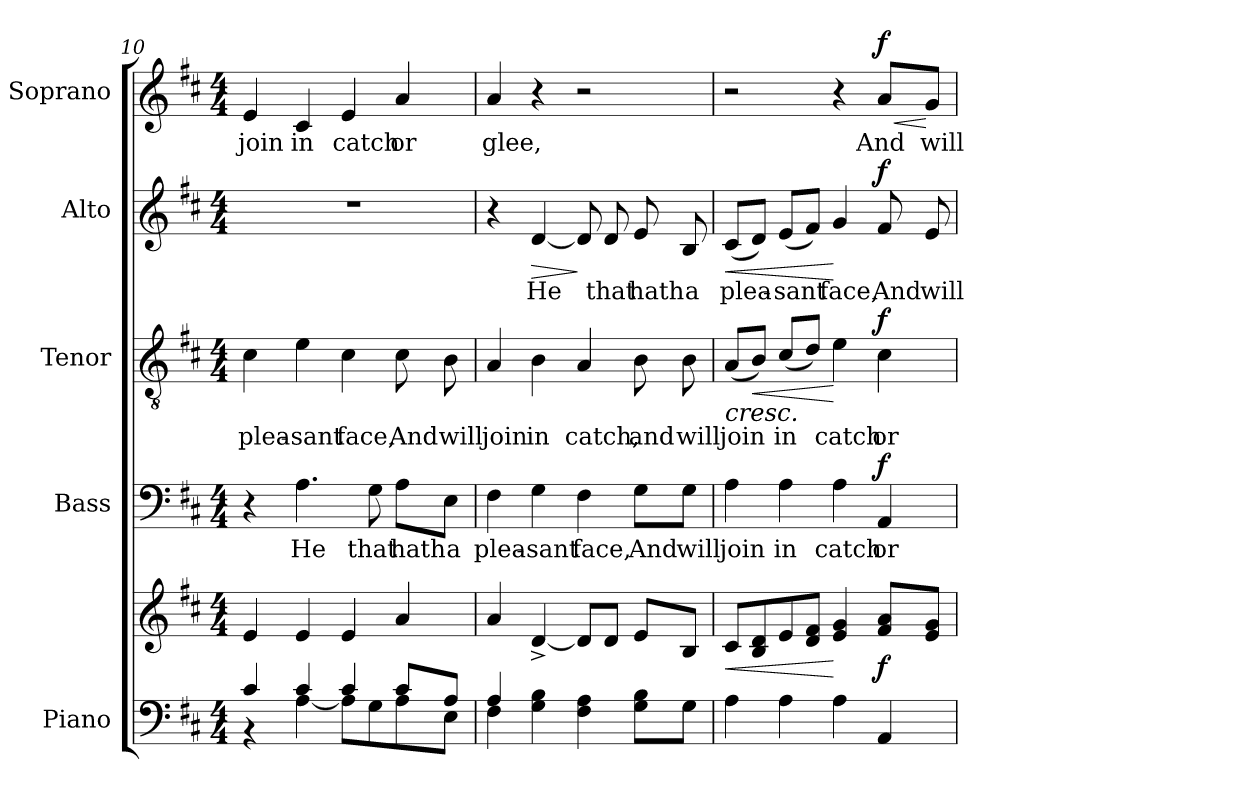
**kern	**kern	**dynam	**kern	**text	**dynam	**kern	**text	**dynam	**kern	**text	**dynam	**kern	**text	**dynam
*part5	*part5	*part5	*part4	*part4	*part4	*part3	*part3	*part3	*part2	*part2	*part2	*part1	*part1	*part1
*staff6	*staff5	*staff5/6	*staff4	*staff4	*staff4	*staff3	*staff3	*staff3	*staff2	*staff2	*staff2	*staff1	*staff1	*staff1
*I"Piano	*	*	*I"Bass	*	*	*I"Tenor	*	*	*I"Alto	*	*	*I"Soprano	*	*
*I'Pno.	*	*	*I'B.	*	*	*I'T.	*	*	*I'A.	*	*	*I'S.	*	*
*clefF4	*clefG2	*	*clefF4	*	*	*clefGv2	*	*	*clefG2	*	*	*clefG2	*	*
*	*	*	*	*	*	*ITrd7c12	*	*	*	*	*	*	*	*
*k[f#c#]	*k[f#c#]	*	*k[f#c#]	*	*	*k[f#c#]	*	*	*k[f#c#]	*	*	*k[f#c#]	*	*
*D:	*D:	*	*D:	*	*	*D:	*	*	*D:	*	*	*D:	*	*
*M4/4	*M4/4	*	*M4/4	*	*	*M4/4	*	*	*M4/4	*	*	*M4/4	*	*
=10	=10	=10	=10	=10	=10	=10	=10	=10	=10	=10	=10	=10	=10	=10
*^	*	*	*	*	*	*	*	*	*	*	*	*	*	*
!	!	!	!	!	!	!	!	!LO:LY:b:color=#000000	!	!	!	!	!	!	!
!	!	!	!	!	!	!	!	!	!	!	!	!	!	!LO:LY:b:color=#000000	!
4c#i/	4r	4ei/	.	4r	.	.	4C#i\	plea-	.	1r	.	.	4ei/	join	.
!	!	!	!	!	!LO:LY:b:color=#000000	!	!	!	!	!	!	!	!	!	!
!	!	!	!	!	!	!	!	!LO:LY:b:color=#000000	!	!	!	!	!	!	!
!	!	!	!	!	!	!	!	!	!	!	!	!	!	!LO:LY:b:color=#000000	!
4c#i/	[4Ai\	4ei/	.	4.Ai\	He	.	4Ei\	-sant	.	.	.	.	4c#i/	in	.
!	!	!	!	!	!	!	!	!LO:LY:b:color=#000000	!	!	!	!	!	!	!
!	!	!	!	!	!	!	!	!	!	!	!	!	!	!LO:LY:b:color=#000000	!
4c#i/	8Ai\L]	4ei/	.	.	.	.	4C#i\	face,	.	.	.	.	4ei/	catch	.
!	!	!	!	!	!LO:LY:b:color=#000000	!	!	!	!	!	!	!	!	!	!
.	8Gi\	.	.	8Gi\	that	.	.	.	.	.	.	.	.	.	.
!	!	!	!	!	!LO:LY:b:color=#000000	!	!	!	!	!	!	!	!	!	!
!	!	!	!	!	!	!	!	!LO:LY:b:color=#000000	!	!	!	!	!	!	!
!	!	!	!	!	!	!	!	!	!	!	!	!	!	!LO:LY:b:color=#000000	!
8c#i/L	8Ai\	4ai/	.	8Ai\L	hath	.	8C#i\	And	.	.	.	.	4ai/	or	.
!	!	!	!	!	!LO:LY:b:color=#000000	!	!	!	!	!	!	!	!	!	!
!	!	!	!	!	!	!	!	!LO:LY:b:color=#000000	!	!	!	!	!	!	!
8Ai/J	8Ei\J	.	.	8Ei\J	a	.	8BBi\	will	.	.	.	.	.	.	.
=11	=11	=11	=11	=11	=11	=11	=11	=11	=11	=11	=11	=11	=11	=11	=11
!	!	!	!	!	!LO:LY:b:color=#000000	!	!	!	!	!	!	!	!	!	!
!	!	!	!	!	!	!	!	!LO:LY:b:color=#000000	!	!	!	!	!	!	!
!	!	!	!	!	!	!	!	!	!	!	!	!	!	!LO:LY:b:color=#000000	!
4Ai/	4F#i\	4ai/	.	4F#i\	plea-	.	4AAi/	join	.	4r	.	.	4ai/	glee,	.
!	!	!	!	!	!LO:LY:b:color=#000000	!	!	!	!	!	!	!	!	!	!
!	!	!	!	!	!	!	!	!LO:LY:b:color=#000000	!	!	!	!	!	!	!
!	!	!	!	!	!	!	!	!	!	!	!LO:LY:b:color=#000000	!LO:HP:b	!	!	!
4Gi\ 4Bi	2.ryy	[4d^i/	.	4Gi\	-sant	.	4BBi\	in	.	[4di/	He	>	4r	.	.
!	!	!	!	!	!LO:LY:b:color=#000000	!	!	!	!	!	!	!	!	!	!
!	!	!	!	!	!	!	!	!LO:LY:b:color=#000000	!	!	!	!	!	!	!
4F#i\ 4Ai	.	8di/L]	.	4F#i\	face,	.	4AAi/	catch,	.	8di/]	.	]	2r	.	.
!	!	!	!	!	!	!	!	!	!	!	!LO:LY:b:color=#000000	!	!	!	!
.	.	8di/J	.	.	.	.	.	.	.	8di/	that	.	.	.	.
!	!	!	!	!	!LO:LY:b:color=#000000	!	!	!	!	!	!	!	!	!	!
!	!	!	!	!	!	!	!	!LO:LY:b:color=#000000	!	!	!	!	!	!	!
!	!	!	!	!	!	!	!	!	!	!	!LO:LY:b:color=#000000	!	!	!	!
8Gi\ 8BiL	.	8ei/L	.	8Gi\L	And	.	8BBi\	and	.	8ei/	hath	.	.	.	.
!	!	!	!	!	!LO:LY:b:color=#000000	!	!	!	!	!	!	!	!	!	!
!	!	!	!	!	!	!	!	!LO:LY:b:color=#000000	!	!	!	!	!	!	!
!	!	!	!	!	!	!	!	!	!	!	!LO:LY:b:color=#000000	!	!	!	!
8Gi\J	.	8Bi/J	.	8Gi\J	will	.	8BBi\	will	.	8Bi/	a	.	.	.	.
*v	*v	*	*	*	*	*	*	*	*	*	*	*	*	*	*
=12	=12	=12	=12	=12	=12	=12	=12	=12	=12	=12	=12	=12	=12	=12
!	!	!LO:HP:b	!	!	!	!	!	!	!	!	!	!	!	!
!	!	!	!	!LO:LY:b:color=#000000	!	!	!	!	!	!	!	!	!	!
!	!	!	!	!	!	!	!LO:LY:b:color=#000000	!LO:HP:b	!	!	!	!	!	!
!	!	!	!	!	!	!	!	!	!	!LO:LY:b:color=#000000	!LO:HP:b	!	!	!
4Ai\	8c#i/L	<	4Ai\	join	.	(8AAi/L	join	<	(8c#i/L	plea-	<	2r	.	.
!	!	!	!	!	!	!	!	!LO:HP:b	!	!	!	!	!	!
.	8Bi/ 8di	.	.	.	.	8BBi/J)	.	<	8di/J)	.	.	.	.	.
!	!	!	!	!LO:LY:b:color=#000000	!	!	!	!	!	!	!	!	!	!
!	!	!	!	!	!	!	!LO:LY:b:color=#000000	!	!	!	!	!	!	!
!	!	!	!	!	!	!	!	!	!	!LO:LY:b:color=#000000	!	!	!	!
4Ai\	8ei/	.	4Ai\	in	.	(8C#i/L	in	.	(8ei/L	-sant	.	.	.	.
.	8di/ 8f#iJ	.	.	.	.	8Di/J)	.	.	8f#i/J)	.	.	.	.	.
!	!	!	!	!LO:LY:b:color=#000000	!	!	!	!	!	!	!	!	!	!
!	!	!	!	!	!	!	!LO:LY:b:color=#000000	!	!	!	!	!	!	!
!	!	!	!	!	!	!	!	!	!	!LO:LY:b:color=#000000	!	!	!	!
4Ai\	4ei/ 4gi	[	4Ai\	catch	.	4Ei\	catch	[ [	4gi/	face,	[	4r	.	.
!	!	!	!	!LO:LY:b:color=#000000	!	!	!	!	!	!	!	!	!	!
!	!	!	!	!	!	!	!LO:LY:b:color=#000000	!	!	!	!	!	!	!
!	!	!	!	!	!	!	!	!	!	!LO:LY:b:color=#000000	!	!	!	!
!	!	!	!	!	!	!	!	!	!	!	!	!	!LO:LY:b:color=#000000	!LO:HP:b
4AAi/	8f#i/ 8aiL	f	4AAi/	or	f	4C#i\	or	f	8f#i/	And	f	8ai/L	And	< f
!	!	!	!	!	!	!	!	!	!	!LO:LY:b:color=#000000	!	!	!	!
!	!	!	!	!	!	!	!	!	!	!	!	!	!LO:LY:b:color=#000000	!
.	8ei/ 8giJ	.	.	.	.	.	.	.	8ei/	will	.	8gi/J	will	[
=	=	=	=	=	=	=	=	=	=	=	=	=	=	=
*-	*-	*-	*-	*-	*-	*-	*-	*-	*-	*-	*-	*-	*-	*-
